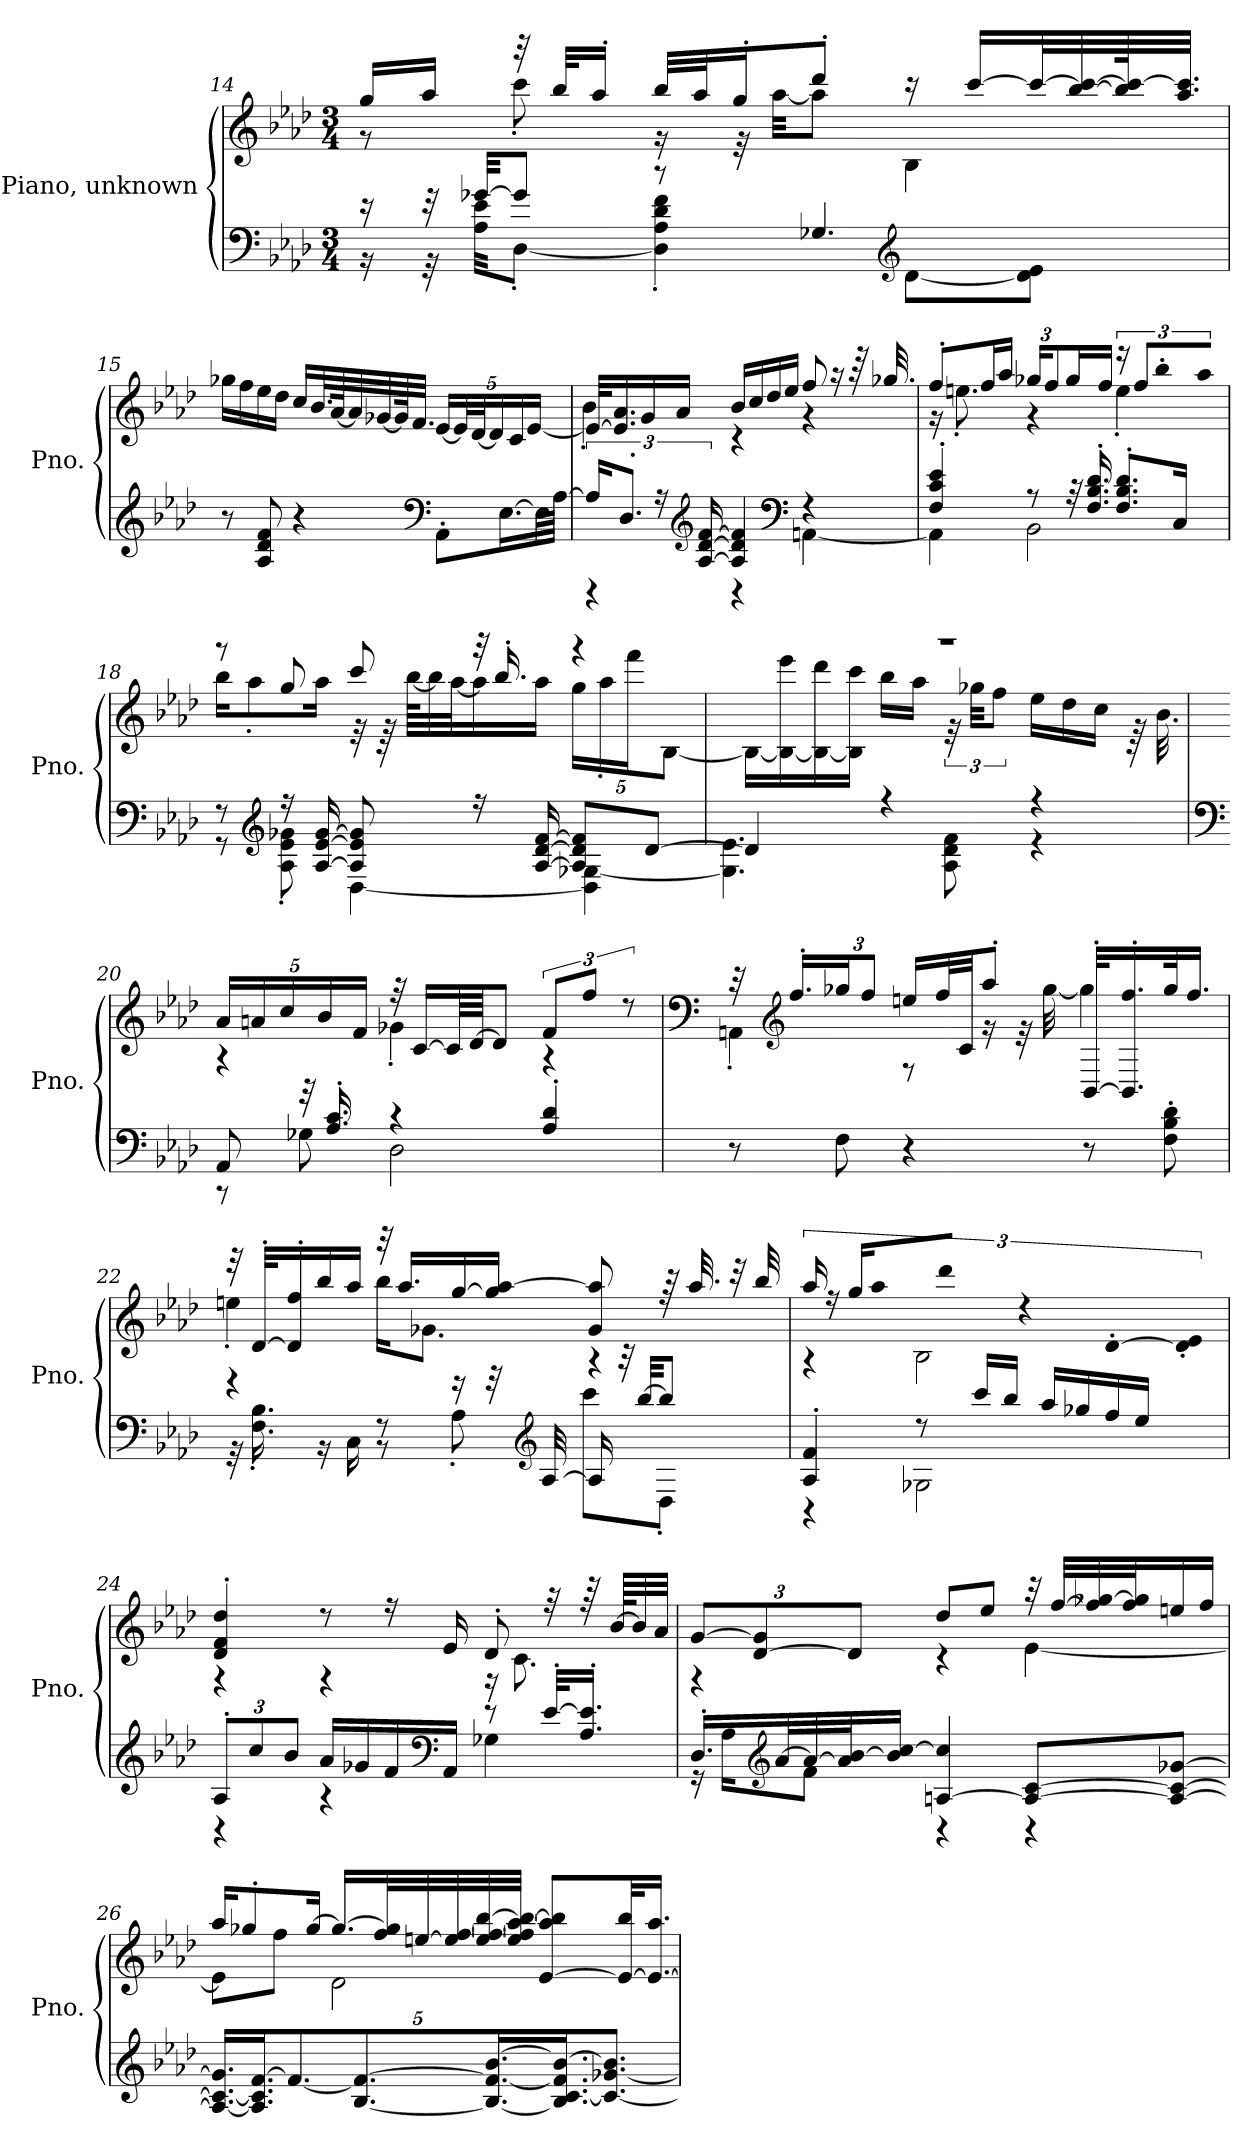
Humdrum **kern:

**kern	**kern
*part1	*part1
*staff2	*staff1
*I"Piano, unknown	*
*I'Pno.	*
!!LO:LB:g=z
*clefF4	*clefG2
*k[b-e-a-d-]	*k[b-e-a-d-]
*M3/4	*M3/4
=14	=14
*^	*^
16r	16r	16gg/LL	8r
32r	32r	16aa-/JJ	.
[32g-X/KKL	32A-\ 32e-\KKL	.	.
8g-/J]	[8D-'\J	32r	8ccc'\
.	.	32bb-/KLL	.
.	.	16aa-'/JJ	.
8r	4D-\]' 4A-\' 4d-\' 4f\'	32bb-/LLL	16r
.	.	32aa-/J	.
.	.	16gg'/J	32r
.	.	.	[32aa-\KKL
4.G-X/	.	8ddd-'/J	8aa-\J]
*clefG2	*	*	*
.	[8d-\L	16r	4B-\
.	.	[16ccc/LL	.
.	8d-\] 8e-\J	32ccc/L_	.
.	.	[32bb-/ 32ccc/_	.
.	.	64bb-/] 64ccc/_K	.
.	.	32.aa-/ 32.ccc/]JJJ	.
*v	*v	*	*
*	*v	*v
!!LO:LB:g=z
=15	=15
8r	16gg-X\LL
.	16ff\
8A-/ 8d-/ 8f/	16ee-\
.	16dd-\JJ
4r	16cc/LL
.	32.b-/L
.	[64a-/K
.	32a-/]
.	[32g-X/
.	64g-/K]
.	32.f/JJJ
*clefF4	*
*	*Xbrackettup
8AA-'\L	[20e-/LL
.	40e-/L]
.	[40d-/J
.	20d-/]
[16.E-\L	.
.	20c/
.	[20e-/JJ
64E-\LL]	.
[64A-\JJJJ	.
=16	=16
*^	*^
24A-/KL]	4r	32e-/KLL_	4b-'\
.	.	16.e-/] 16.a-/	.
12.D-'/J	.	.	.
.	.	16g/	.
24r	.	.	.
.	.	16a-/JJ	.
*clefG2	*	*	*
[24A-/ [24d-/ [24f/	.	.	.
4A-/] 4d-/] 4f/]	4r	16b-/LL	4r
.	.	16cc/	.
.	.	16dd-/	.
.	.	16ee-/JJ	.
*clefF4	*	*	*
4r	[4AAn\	8ff/	4r
.	.	16r	.
.	.	64r	.
.	.	32.gg-X/	.
!!LO:LB:g=z	!!
=17	=17	=17	=17
4F/' 4c/' 4e-/'	4AA\]	8ff'/L	16r
.	.	.	8.een'\
.	.	16ff/L	.
.	.	16aa-/JJ	.
8r	2BB-\	24gg-X/KL	4r
.	.	12ff/	.
32r	.	16gg-/L	.
16.F/' 16.B-/' 16.d-/'	.	.	.
.	.	16ff/JJ	.
*	*	*brackettup	*
8.F/' 8.B-/' 8.d-/'L	.	24r	4ee'\
.	.	12ff/L	.
.	.	16bb-'/L	.
16C/Jk	.	16aa-/JJ	.
=18	=18	=18	=18
8r	8r	8r	16bb-\KL
.	.	.	8aa-'\
*clefG2	*	*	*
16r	8A-\' 8e-\' 8g-X\'	8gg/	.
[16A-/ [16e-/ [16g-/	.	.	16aa-\Jk
8A-/] 8e-/] 8g-/]	[4D-\	8ccc/	32r
.	.	.	64r
.	.	.	[64bb-\KLLL
.	.	.	32bb-\]
.	.	.	[32aa-\J
16r	.	32r	16aa-\]
.	.	16.bb-'/	.
[16A-/ [16d-/ [16f/	.	.	16aa-\JJ
*	*	*	*Xbrackettup
8A-/] 8d-/] 8f/]L	4D-\] [4G-X\	4r	20gg\LL
.	.	.	20aa-'\
.	.	.	20fff\J
[8d-/J	.	.	.
.	.	.	[10B-\J
!!LO:PB:g=z	!!
=19	=19	=19	=19
4d-/]	4.G-\] 4.e-\	2.r	16B-\LL_
.	.	.	16B-\_ 16eee-\
.	.	.	16B-\_ 16ddd-\
.	.	.	16B-\] 16ccc\JJ
4r	.	.	16bb-\LL
.	.	.	16aa-\JJ
*	*	*	*brackettup
.	8A-\ 8d-\ 8f\	.	48r
.	.	.	48gg-X\KKL
.	.	.	12ff\J
4r	4r	.	16ee-\LL
.	.	.	16dd-\
.	.	.	16cc\JJ
.	.	.	64r
.	.	.	32.b-\
=20	=20	=20	=20
*clefF4	*	*	*
*	*	*Xbrackettup	*
8AA-/	8r	20a-/LL	4r
.	.	20an/	.
.	.	20cc/	.
32r	8G-X\	.	.
.	.	20b-/	.
16.A-/' 16.c/'	.	.	.
.	.	20f/JJ	.
4r	2D-\	32r	4g-X'\
.	.	[16c/LL	.
.	.	64c/LL]	.
.	.	[64d-/JJJ	.
.	.	8d-/J]	.
*	*	*brackettup	*
4A-/' 4d-/'	.	12f/L	4r
.	.	12ff/J	.
.	.	12r	.
*v	*v	*	*
!!LO:LB:g=z	!!
=21	=21	=21
*	*clefF4	*
8r	32r	4AAn'\
*	*clefG2	*
.	16.ff'/LL	.
*	*Xbrackettup	*
8F\	24gg-X/J	.
.	12ff/J	.
4r	16een/LL	8r
.	32ff/L	.
.	32c/JJ	.
.	8aa-'/J	16r
.	.	32r
.	.	[32gg-\
8r	[32BB-'/KLL	4gg-\]
.	16.BB-/]' 16.ff/'	.
8F\' 8B-\' 8d-\'	32gg-/K	.
.	16.ff/JJ	.
!!LO:LB:g=z	!!
=22	=22	=22
*^	*	*
4r	32r	32r	4een'\
.	16.F\' 16.B-\'	[32d-'/KLL	.
.	.	16d-/]' 16ff/'	.
.	16r	16bb-/	.
.	16C\	16aa-/JJ	.
8r	8r	32r	16bb-\KL
.	.	16.aa-/LL	.
.	.	.	8.g-X\J
16r	8A-'\	[16gg/	.
32r	.	16gg/] [16aa-/JJ	.
*clefG2	*	*	*
[32A-/	.	.	.
16A-/]	8ccc\L	8g-/ 8aa-/]	4r
32r	.	.	.
[32bb-/KKL	.	.	.
8bb-/J]	8D-'\J	64r	.
.	.	32.aa-/	.
.	.	32r	.
.	.	32bb-/	.
=23	=23	=23	=23
*	*	*brackettup	*
4A-/' 4f/'	4r	24aa-/	4r
.	.	24r	.
.	.	24gg/LL	.
.	.	16aa-/	.
.	.	16ddd-/JJ	.
8r	2G-X\	8r	2B-\
16ccc/LL	.	[8d-'/	.
16bb-/JJ	.	.	.
16aa-/LL	.	4d-/]' 4e-/'	.
16gg-X/	.	.	.
16ff/	.	.	.
16ee-/JJ	.	.	.
!!LO:LB:g=z	!!
=24	=24	=24	=24
*Xbrackettup	*	*	*
12A-'/L	4r	4d-/' 4f/' 4dd-/'	4r
12cc/	.	.	.
12b-/J	.	.	.
16a-/LL	4r	8r	4r
16g-X/	.	.	.
16f/	.	16r	.
*clefF4	*	*	*
16AA-/JJ	.	16e-/	.
8r	4G-X\	8d-'/	16r
.	.	.	8.c\
[32e-'/KLL	.	32r	.
16.A-/' 16.e-/]'JJ	.	64r	.
.	.	[64b-/KLLL	.
.	.	32b-/]	.
.	.	32a-/JJJ	.
=25	=25	=25	=25
*	*	*Xbrackettup	*
16.D-'/LL	16r	[12g/L	4r
.	16A-\KL	.	.
.	.	[12d-/ 12g/]	.
*clefG2	*	*	*
[32a-/L	.	.	.
32a-/_	8f\J	.	.
32a-/] [32b-/J	.	.	.
.	.	12d-/J]	.
16b-/] [16cc/JJ	.	.	.
[4An/ 4cc/]	4r	8dd-/L	4r
.	.	8ee-/J	.
8A/_ [8c/L	4r	32r	[4e-\
.	.	[32ff/LLL	.
.	.	32ff/] [32gg-X/	.
.	.	32ff/ 32gg-/]J	.
8A/_ 8c/_ [8g-X/J	.	16een/	.
.	.	16ff/JJ	.
*v	*v	*	*
!!LO:LB:g=z	!!
=26	=26	=26
20.A/_ 20.c/_ 20.g-/]LL	16aa-/KL	8e-\L]
.	8gg-X'/	.
20.A/] 20.c/] [20.f/J	.	.
.	.	8ff\J
10.f/_	.	.
.	[16gg-/Jk	.
.	16.gg-/LL_	2d-\
[10.B-/ 10.f/_	.	.
.	32ff/ 32gg-/]L	.
.	[32een/	.
.	32ee/_ [32ff/	.
.	32ee/_ 32ff/_ [32bb-/	.
20.B-/_ 20.f/_ [20.b-/L	.	.
.	32ee/] 32ff/] [32aa-/ 32bb-/_JJJ	.
.	[8e-/ 8aa-/] 8bb-/]L	.
20.B-/] [20.c/ 20.f/] 20.b-/_J	.	.
10.c/_ [10.g-X/ 10.b-/]J	.	.
.	32e-/_ 32bb-/KL	.
.	16.e-/_ 16.aa-/JJ	.
*	*v	*v
=	=
*-	*-
